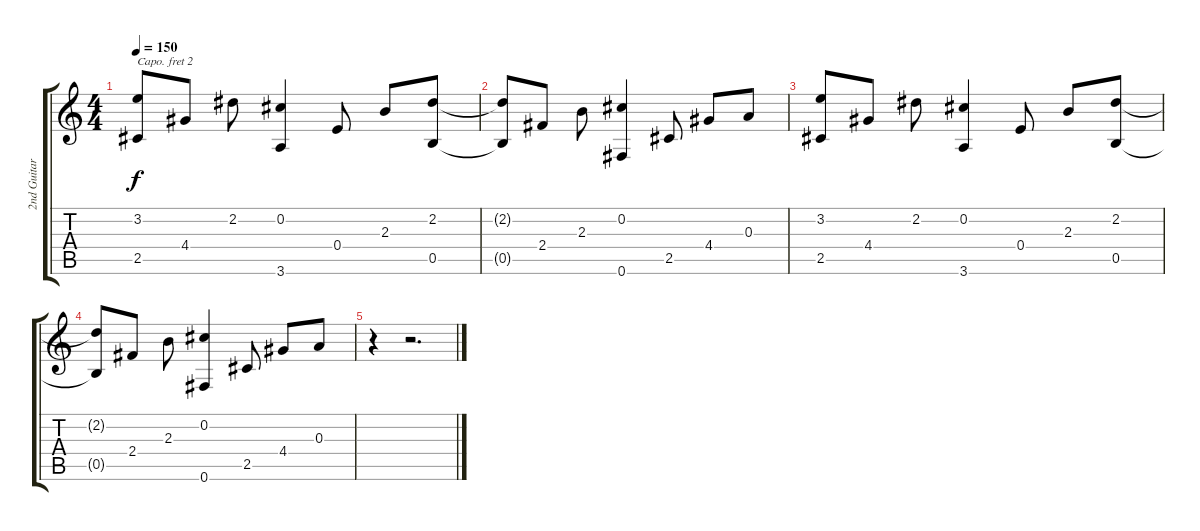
\track ("2nd Guitar" "2nd Guitar") {instrument electricguitarjazz}
\staff {score tabs}
\capo 2
\tuning (E4 B3 G3 D3 A2 E2) {hide}
\ts (4 4)
\tempo 150
\clef g2
\ks c
(3.2 2.5).8{dy f} 4.4.8 2.2.8 (0.2 3.6).4 0.4.8 2.3.8 (2.2 0.5).8 |
(2.2{t} 0.5{t}).8 2.4.8 2.3.8 (0.2 0.6).4 2.5.8 4.4.8 0.3.8 |
(3.2 2.5).8 4.4.8 2.2.8 (0.2 3.6).4 0.4.8 2.3.8 (2.2 0.5).8 |
(2.2{t} 0.5{t}).8 2.4.8 2.3.8 (0.2 0.6).4 2.5.8 4.4.8 0.3.8 |
r.4 r.2{d}
